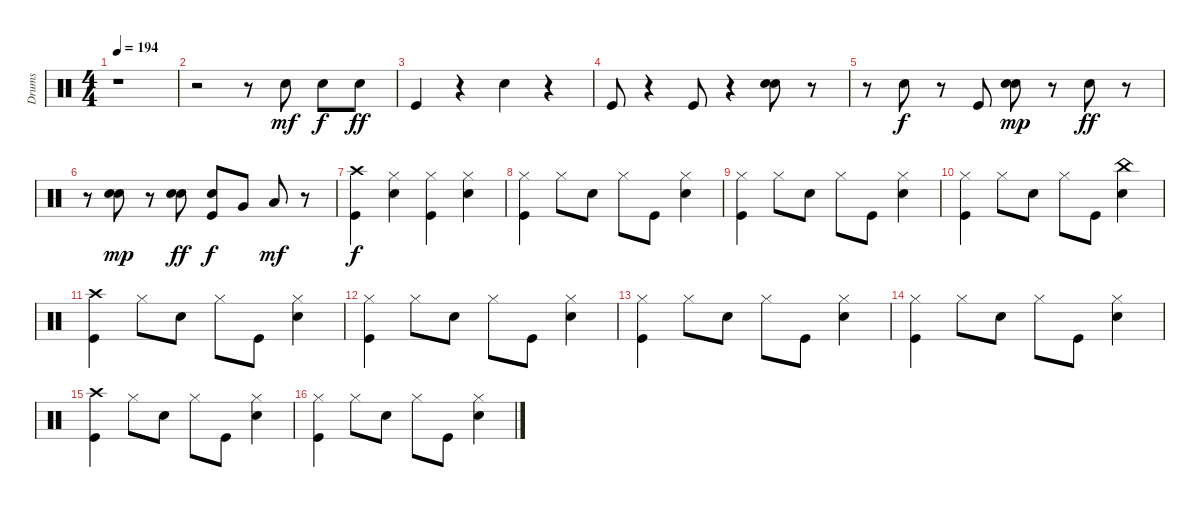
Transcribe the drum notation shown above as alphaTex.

\track ("Drums" "Drums") {instrument percussion}
\staff {score}
\articulation defaults
\ts (4 4)
\tempo 194
\clef neutral
\ks c
r.1{dy mf} |
r.2 r.8 "Snare (hit) 2".8 "Snare (hit) 2".8{dy f} "Snare (hit) 2".8{dy ff} |
"Kick (hit)".4 r.4 "Snare (hit) 2".4 r.4 |
"Kick (hit)".8 r.4 "Kick (hit)".8 r.4 ("Snare (hit) 2" "Snare (hit) 2").8 r.8 |
r.8 "Snare (hit) 2".8{dy f} r.8 "Kick (hit)".8 ("Snare (hit) 2" "Snare (hit) 2").8{dy mp} r.8 "Snare (hit) 2".8{dy ff} r.8 |
r.8 ("Snare (hit) 2" "Snare (hit) 2").8{dy mp} r.8 ("Snare (hit) 2" "Snare (hit) 2").8{dy ff} ("Kick (hit)" "Snare (hit) 2").8{dy f} "Very Low Tom (hit)".8 "Low Floor Tom (hit)".8{dy mf} r.8 |
("Kick (hit)" "Crash high (hit)").4{dy f} ("Snare (hit) 2" "Hi-Hat (closed)").4 ("Kick (hit)" "Hi-Hat (closed)").4 ("Snare (hit) 2" "Hi-Hat (closed)").4 |
("Kick (hit)" "Hi-Hat (closed)").4 "Hi-Hat (closed)".8 "Snare (hit) 2".8 "Hi-Hat (closed)".8 "Kick (hit)".8 ("Snare (hit) 2" "Hi-Hat (closed)").4 |
("Kick (hit)" "Hi-Hat (closed)").4 "Hi-Hat (closed)".8 "Snare (hit) 2".8 "Hi-Hat (closed)".8 "Kick (hit)".8 ("Snare (hit) 2" "Hi-Hat (closed)").4 |
("Kick (hit)" "Hi-Hat (closed)").4 "Hi-Hat (closed)".8 "Snare (hit) 2".8 "Hi-Hat (closed)".8 "Kick (hit)".8 ("Snare (hit) 2" "China (hit)").4 |
("Kick (hit)" "Crash high (hit)").4 "Hi-Hat (closed)".8 "Snare (hit) 2".8 "Hi-Hat (closed)".8 "Kick (hit)".8 ("Snare (hit) 2" "Hi-Hat (closed)").4 |
("Kick (hit)" "Hi-Hat (closed)").4 "Hi-Hat (closed)".8 "Snare (hit) 2".8 "Hi-Hat (closed)".8 "Kick (hit)".8 ("Snare (hit) 2" "Hi-Hat (closed)").4 |
("Kick (hit)" "Hi-Hat (closed)").4 "Hi-Hat (closed)".8 "Snare (hit) 2".8 "Hi-Hat (closed)".8 "Kick (hit)".8 ("Snare (hit) 2" "Hi-Hat (closed)").4 |
("Kick (hit)" "Hi-Hat (closed)").4 "Hi-Hat (closed)".8 "Snare (hit) 2".8 "Hi-Hat (closed)".8 "Kick (hit)".8 ("Snare (hit) 2" "Hi-Hat (closed)").4 |
("Kick (hit)" "Crash high (hit)").4 "Hi-Hat (closed)".8 "Snare (hit) 2".8 "Hi-Hat (closed)".8 "Kick (hit)".8 ("Snare (hit) 2" "Hi-Hat (closed)").4 |
("Kick (hit)" "Hi-Hat (closed)").4 "Hi-Hat (closed)".8 "Snare (hit) 2".8 "Hi-Hat (closed)".8 "Kick (hit)".8 ("Snare (hit) 2" "Hi-Hat (closed)").4
